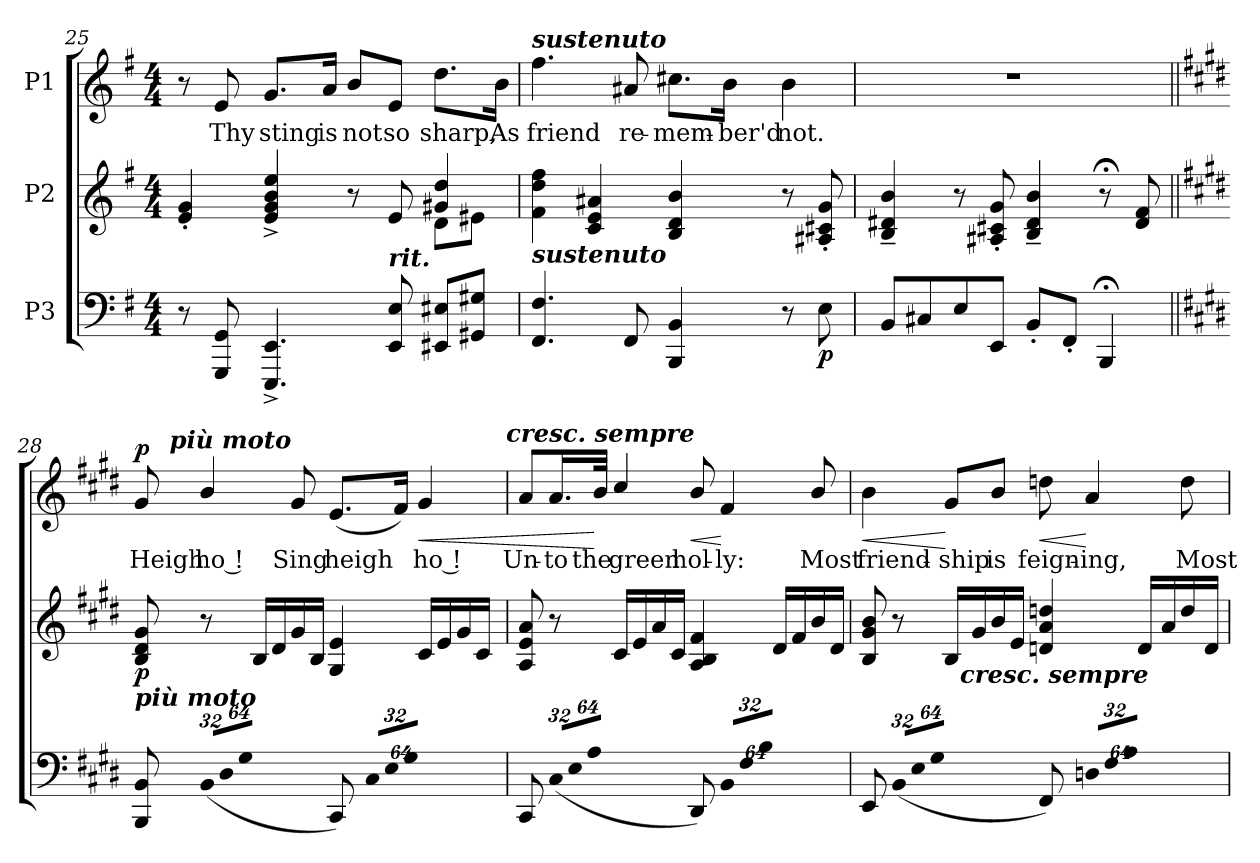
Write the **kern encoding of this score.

**kern	**dynam	**kern	**dynam	**kern	**text	**dynam
*part3	*part3	*part2	*part2	*part1	*part1	*part1
*staff3	*staff3	*staff2	*staff2	*staff1	*staff1	*staff1
*I"P3	*	*I"P2	*	*I"P1	*	*
*clefF4	*	*clefG2	*	*clefG2	*	*
*k[f#]	*	*k[f#]	*	*k[f#]	*	*
*G:	*	*G:	*	*G:	*	*
*M4/4	*	*M4/4	*	*M4/4	*	*
=25	=25	=25	=25	=25	=25	=25
*	*	*^	*	*	*	*
8r	.	4ei/' 4gi'	2ryy	.	8r	.	.
!	!	!	!	!	!	!LO:LY:b:color=#000000	!
8GGGi/ 8GGi	.	.	.	.	8ei/	Thy	.
!	!	!	!	!	!	!LO:LY:b:color=#000000	!
4.EEEi/^ 4.EEi^	.	4ei/^ 4gi^ 4bi^ 4eei^	.	.	8.gi/L	sting	.
!	!	!	!	!	!	!LO:LY:b:color=#000000	!
.	.	.	.	.	16ai/Jk	is	.
!	!	!	!	!	!	!LO:LY:b:color=#000000	!
.	.	8r	4ryy	.	8bi/L	not	.
!LO:TX:a:Bi:t=rit.	!	!	!	!	!	!	!
!	!	!	!	!	!	!LO:LY:b:color=#000000	!
8EEi/ 8Ei	.	8ei/	.	.	8ei/J	so	.
!	!	!	!	!	!	!LO:LY:b:color=#000000	!
8EE#Xi/ 8E#XiL	.	4g#Xi/ 4ddi	8di\L	.	8.ddi\L	sharp,	.
8GG#Xi/ 8G#XiJ	.	.	8e#Xi\J	.	.	.	.
!	!	!	!	!	!	!LO:LY:b:color=#000000	!
.	.	.	.	.	16bi\Jk	As	.
*	*	*v	*v	*	*	*	*
!!LO:LB:g=z
=26	=26	=26	=26	=26	=26	=26
!	!	!	!	!LO:TX:a:Bi:t=sustenuto	!	!
!LO:TX:a:Bi:t=sustenuto	!	!	!	!	!	!
!	!	!	!	!	!LO:LY:b:color=#000000	!
4.FF#i/ 4.F#i	.	4f#i\ 4ddi 4ff#i	.	4.ff#i\	friend	.
.	.	4ci/ 4ei 4a#Xi	.	.	.	.
!	!	!	!	!	!LO:LY:b:color=#000000	!
8FF#i/	.	.	.	8a#Xi/	re-	.
!	!	!	!	!	!LO:LY:b:color=#000000	!
4BBBi/ 4BBi	.	4Bi/ 4di 4bi	.	8.cc#Xi\L	-mem-	.
!	!	!	!	!	!LO:LY:b:color=#000000	!
.	.	.	.	16bi\Jk	-ber'd	.
!	!	!	!	!	!LO:LY:b:color=#000000	!
8r	.	8r	.	4bi\	not.	.
8Ei\	p	8A#Xi/' 8c#Xi' 8gi'	.	.	.	.
=27	=27	=27	=27	=27	=27	=27
8BBi/L	.	4Bi/~ 4d#Xi~ 4bi~	.	1r	.	.
8C#Xi/	.	.	.	.	.	.
8Ei/	.	8r	.	.	.	.
8EEi/J	.	8A#Xi/' 8c#Xi' 8gi'	.	.	.	.
8BB'i/L	.	4Bi/~ 4d#i~ 4bi~	.	.	.	.
8FF#'i/J	.	.	.	.	.	.
4BBB;i/	.	8r;	.	.	.	.
.	.	8d#i/ 8f#i	.	.	.	.
!!LO:PB:g=z
=28||	=28||	=28||	=28||	=28||	=28||	=28||
*k[f#c#g#d#]	*	*k[f#c#g#d#]	*	*k[f#c#g#d#]	*	*
*E:	*	*E:	*	*E:	*	*
!	!	!LO:TX:b:Bi:t=più  moto	!	!	!	!
!	!	!	!	!	!LO:LY:b:color=#000000	!
*	*	*	*	*^	*	*
*	*	*	*	*	*^	*	*
8BBBi/ 8BBi	.	8Bi/ 8d#i 8g#i	p	8g#i/	16ryy	2ryy	Heigh	p
.	.	.	.	.	512ryy	.	.	.
!	!	!	!	!	!LO:TX:a:Bi:t=più  moto	!	!	!
.	.	.	.	.	2ryy	.	.	.
*Xbrackettup	*	*	*	*	*	*	*	*
!LO:N:vis=16	!	!	!	!	!	!	!	!
!	!	!	!	!	!	!	!LO:LY:b:color=#000000	!
(512%21BBi/LL	.	8r	.	4bi/	.	.	ho !	.
!LO:N:vis=16	!	!	!	!	!	!	!	!
1024%43D#i/	.	.	.	.	.	.	.	.
!LO:N:vis=16	!	!	!	!	!	!	!	!
1024%43G#i/JJ	.	.	.	.	.	.	.	.
4ryy	.	16Bi/LL	.	.	.	.	.	.
.	.	16d#i/	.	.	.	.	.	.
!	!	!	!	!	!	!	!LO:LY:b:color=#000000	!
.	.	16g#i/	.	8g#i/	.	.	Sing	.
.	.	16Bi/JJ	.	.	.	.	.	.
!	!	!	!	!	!	!	!LO:LY:b:color=#000000	!
8CC#i/)	.	4G#i/ 4ei	.	(8.ei/L	.	4ryy	heigh	.
.	.	.	.	.	4ryy	.	.	.
!LO:N:vis=16	!	!	!	!	!	!	!	!
(512%21C#i/LL	.	.	.	.	.	.	.	.
!LO:N:vis=16	!	!	!	!	!	!	!	!
1024%43Ei/	.	.	.	.	.	.	.	.
.	.	.	.	16f#i/Jk)	.	.	.	.
!LO:N:vis=16	!	!	!	!	!	!	!	!
1024%43G#i/JJ	.	.	.	.	.	.	.	.
!	!	!	!	!	!	!	!LO:LY:b:color=#000000	!LO:HP:b
4ryy)	.	16c#i/LL	.	4g#i/	.	8ryy	ho !	<
.	.	16ei/	.	.	.	.	.	.
.	.	.	.	.	8ryy	.	.	.
.	.	16g#i/	.	.	.	16ryy	.	.
.	.	16c#i/JJ	.	.	.	32ryy	.	.
.	.	.	.	.	32ryy	.	.	.
.	.	.	.	.	.	64ryy	.	.
.	.	.	.	.	64...ryy	.	.	.
.	.	.	.	.	.	128...ryy	.	.
!	!	!	!	!	!	!LO:TX:a:Bi:t=cresc.  sempre	!	!
.	.	.	.	.	.	1024ryy	.	.
*	*	*	*	*v	*v	*v	*	*
=29	=29	=29	=29	=29	=29	=29
*	*	*	*	*^	*	*
*	*	*	*	*	*^	*	*
!	!	!	!	!	!	!	!LO:LY:b:color=#000000	!
*	*	*	*	*v	*v	*v	*	*
8CC#i/	.	8Ai/ 8ei 8ai	.	8ai/L	Un-	.
!LO:N:vis=16	!	!	!	!	!	!
!	!	!	!	!	!LO:LY:b:color=#000000	!
(512%21C#i/LL	.	8r	.	16.ai/L	-to	.
!LO:N:vis=16	!	!	!	!	!	!
1024%43Ei/	.	.	.	.	.	.
!LO:N:vis=16	!	!	!	!	!	!
1024%43Ai/JJ	.	.	.	.	.	.
!	!	!	!	!	!LO:LY:b:color=#000000	!
.	.	.	.	32bi/JJk	the	[
!	!	!	!	!	!LO:LY:b:color=#000000	!
4ryy	.	16c#i/LL	.	4cc#i/	green	.
.	.	16ei/	.	.	.	.
.	.	16ai/	.	.	.	.
.	.	16c#i/JJ	.	.	.	.
!	!	!	!	!	!LO:LY:b:color=#000000	!LO:HP:b
8DD#i/)	.	4Ai/ 4Bi 4f#i	.	8bi/	hol-	<
!LO:N:vis=16	!	!	!	!	!	!
!	!	!	!	!	!LO:LY:b:color=#000000	!
(512%21BBi/LL	.	.	.	4f#i/	-ly:	[
!LO:N:vis=16	!	!	!	!	!	!
1024%43F#i/	.	.	.	.	.	.
!LO:N:vis=16	!	!	!	!	!	!
1024%43Bi/JJ	.	.	.	.	.	.
4ryy)	.	16d#i/LL	.	.	.	.
.	.	16f#i/	.	.	.	.
!	!	!	!	!	!LO:LY:b:color=#000000	!
.	.	16bi/	.	8bi/	Most	.
.	.	16d#i/JJ	.	.	.	.
!!LO:LB:g=z
=30	=30	=30	=30	=30	=30	=30
!	!	!	!	!	!LO:LY:b:color=#000000	!LO:HP:b
*	*	*^	*	*	*	*
8EEi/	.	8Bi/ 8g#i 8bi	4ryy	.	4bi\	friend-	<
!LO:N:vis=16	!	!	!	!	!	!	!
(512%21BBi/LL	.	8r	.	.	.	.	.
!LO:N:vis=16	!	!	!	!	!	!	!
1024%43Ei/	.	.	.	.	.	.	.
!LO:N:vis=16	!	!	!	!	!	!	!
1024%43G#i/JJ	.	.	.	.	.	.	.
!	!	!	!	!	!	!LO:LY:b:color=#000000	!
4ryy	.	16Bi/LL	64ryy	.	8g#i/L	-ship	[
.	.	.	128...ryy	.	.	.	.
!	!	!	!LO:TX:b:Bi:t=cresc.    sempre	!	!	!	!
.	.	.	2ryy	.	.	.	.
.	.	16g#i/	.	.	.	.	.
!	!	!	!	!	!	!LO:LY:b:color=#000000	!
.	.	16bi/	.	.	8bi/J	is	.
.	.	16ei/JJ	.	.	.	.	.
!	!	!	!	!	!	!LO:LY:b:color=#000000	!LO:HP:b
8FF#i/)	.	4dni/ 4ai 4ddni	.	.	8ddni\	feign-	<
!LO:N:vis=16	!	!	!	!	!	!	!
!	!	!	!	!	!	!LO:LY:b:color=#000000	!
(512%21Dni/LL	.	.	.	.	4ai/	-ing,	[
!LO:N:vis=16	!	!	!	!	!	!	!
1024%43F#i/	.	.	.	.	.	.	.
!LO:N:vis=16	!	!	!	!	!	!	!
1024%43Ai/JJ	.	.	.	.	.	.	.
4ryy)	.	16di/LL	.	.	.	.	.
.	.	.	8ryy	.	.	.	.
.	.	16ai/	.	.	.	.	.
!	!	!	!	!	!	!LO:LY:b:color=#000000	!
.	.	16ddi/	.	.	8ddi\	Most	.
.	.	.	16ryy	.	.	.	.
.	.	16di/JJ	.	.	.	.	.
.	.	.	32ryy	.	.	.	.
.	.	.	1024ryy	.	.	.	.
*	*	*v	*v	*	*	*	*
=	=	=	=	=	=	=
*-	*-	*-	*-	*-	*-	*-
